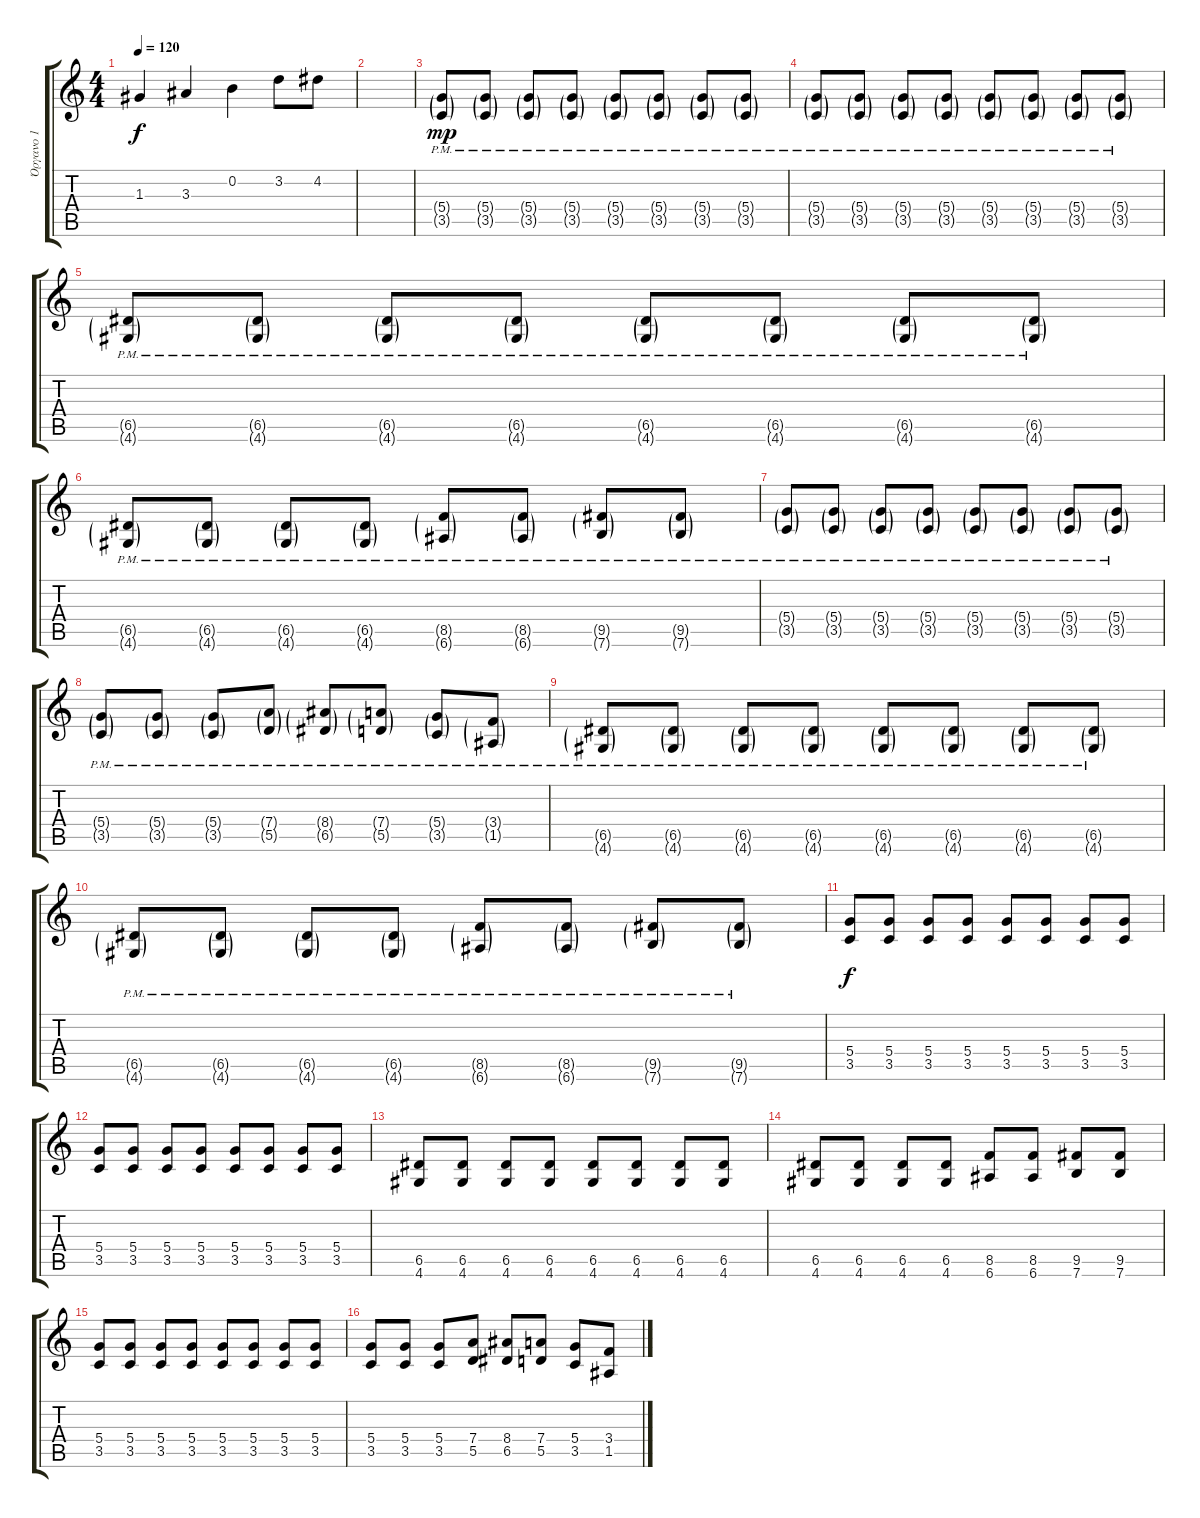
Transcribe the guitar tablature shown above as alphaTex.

\track ("Όργανο 1" "Όργανο 1") {instrument overdrivenguitar}
\staff {score tabs}
\tuning (E4 B3 G3 D3 A2 E2) {hide}
\ts (4 4)
\tempo 120
\clef g2
\ks c
1.3.4{dy f} 3.3.4 0.2.4 3.2.8 4.2.8 |
|
(5.4{g pm} 3.5{g pm}).8{dy mp} (5.4{g pm} 3.5{g pm}).8 (5.4{g pm} 3.5{g pm}).8 (5.4{g pm} 3.5{g pm}).8 (5.4{g pm} 3.5{g pm}).8 (5.4{g pm} 3.5{g pm}).8 (5.4{g pm} 3.5{g pm}).8 (5.4{g pm} 3.5{g pm}).8 |
(5.4{g pm} 3.5{g pm}).8 (5.4{g pm} 3.5{g pm}).8 (5.4{g pm} 3.5{g pm}).8 (5.4{g pm} 3.5{g pm}).8 (5.4{g pm} 3.5{g pm}).8 (5.4{g pm} 3.5{g pm}).8 (5.4{g pm} 3.5{g pm}).8 (5.4{g pm} 3.5{g pm}).8 |
(6.5{g pm} 4.6{g pm}).8 (6.5{g pm} 4.6{g pm}).8 (6.5{g pm} 4.6{g pm}).8 (6.5{g pm} 4.6{g pm}).8 (6.5{g pm} 4.6{g pm}).8 (6.5{g pm} 4.6{g pm}).8 (6.5{g pm} 4.6{g pm}).8 (6.5{g pm} 4.6{g pm}).8 |
(6.5{g pm} 4.6{g pm}).8 (6.5{g pm} 4.6{g pm}).8 (6.5{g pm} 4.6{g pm}).8 (6.5{g pm} 4.6{g pm}).8 (8.5{g pm} 6.6{g pm}).8 (8.5{g pm} 6.6{g pm}).8 (9.5{g pm} 7.6{g pm}).8 (9.5{g pm} 7.6{g pm}).8 |
(5.4{g pm} 3.5{g pm}).8 (5.4{g pm} 3.5{g pm}).8 (5.4{g pm} 3.5{g pm}).8 (5.4{g pm} 3.5{g pm}).8 (5.4{g pm} 3.5{g pm}).8 (5.4{g pm} 3.5{g pm}).8 (5.4{g pm} 3.5{g pm}).8 (5.4{g pm} 3.5{g pm}).8 |
(5.4{g pm} 3.5{g pm}).8 (5.4{g pm} 3.5{g pm}).8 (5.4{g pm} 3.5{g pm}).8 (7.4{g pm} 5.5{g pm}).8 (8.4{g pm} 6.5{g pm}).8 (7.4{g pm} 5.5{g pm}).8 (5.4{g pm} 3.5{g pm}).8 (3.4{g pm} 1.5{g pm}).8 |
(6.5{g pm} 4.6{g pm}).8 (6.5{g pm} 4.6{g pm}).8 (6.5{g pm} 4.6{g pm}).8 (6.5{g pm} 4.6{g pm}).8 (6.5{g pm} 4.6{g pm}).8 (6.5{g pm} 4.6{g pm}).8 (6.5{g pm} 4.6{g pm}).8 (6.5{g pm} 4.6{g pm}).8 |
(6.5{g pm} 4.6{g pm}).8 (6.5{g pm} 4.6{g pm}).8 (6.5{g pm} 4.6{g pm}).8 (6.5{g pm} 4.6{g pm}).8 (8.5{g pm} 6.6{g pm}).8 (8.5{g pm} 6.6{g pm}).8 (9.5{g pm} 7.6{g pm}).8 (9.5{g pm} 7.6{g pm}).8 |
(5.4 3.5).8{dy f} (5.4 3.5).8 (5.4 3.5).8 (5.4 3.5).8 (5.4 3.5).8 (5.4 3.5).8 (5.4 3.5).8 (5.4 3.5).8 |
(5.4 3.5).8 (5.4 3.5).8 (5.4 3.5).8 (5.4 3.5).8 (5.4 3.5).8 (5.4 3.5).8 (5.4 3.5).8 (5.4 3.5).8 |
(6.5 4.6).8 (6.5 4.6).8 (6.5 4.6).8 (6.5 4.6).8 (6.5 4.6).8 (6.5 4.6).8 (6.5 4.6).8 (6.5 4.6).8 |
(6.5 4.6).8 (6.5 4.6).8 (6.5 4.6).8 (6.5 4.6).8 (8.5 6.6).8 (8.5 6.6).8 (9.5 7.6).8 (9.5 7.6).8 |
(5.4 3.5).8 (5.4 3.5).8 (5.4 3.5).8 (5.4 3.5).8 (5.4 3.5).8 (5.4 3.5).8 (5.4 3.5).8 (5.4 3.5).8 |
(5.4 3.5).8 (5.4 3.5).8 (5.4 3.5).8 (7.4 5.5).8 (8.4 6.5).8 (7.4 5.5).8 (5.4 3.5).8 (3.4 1.5).8
